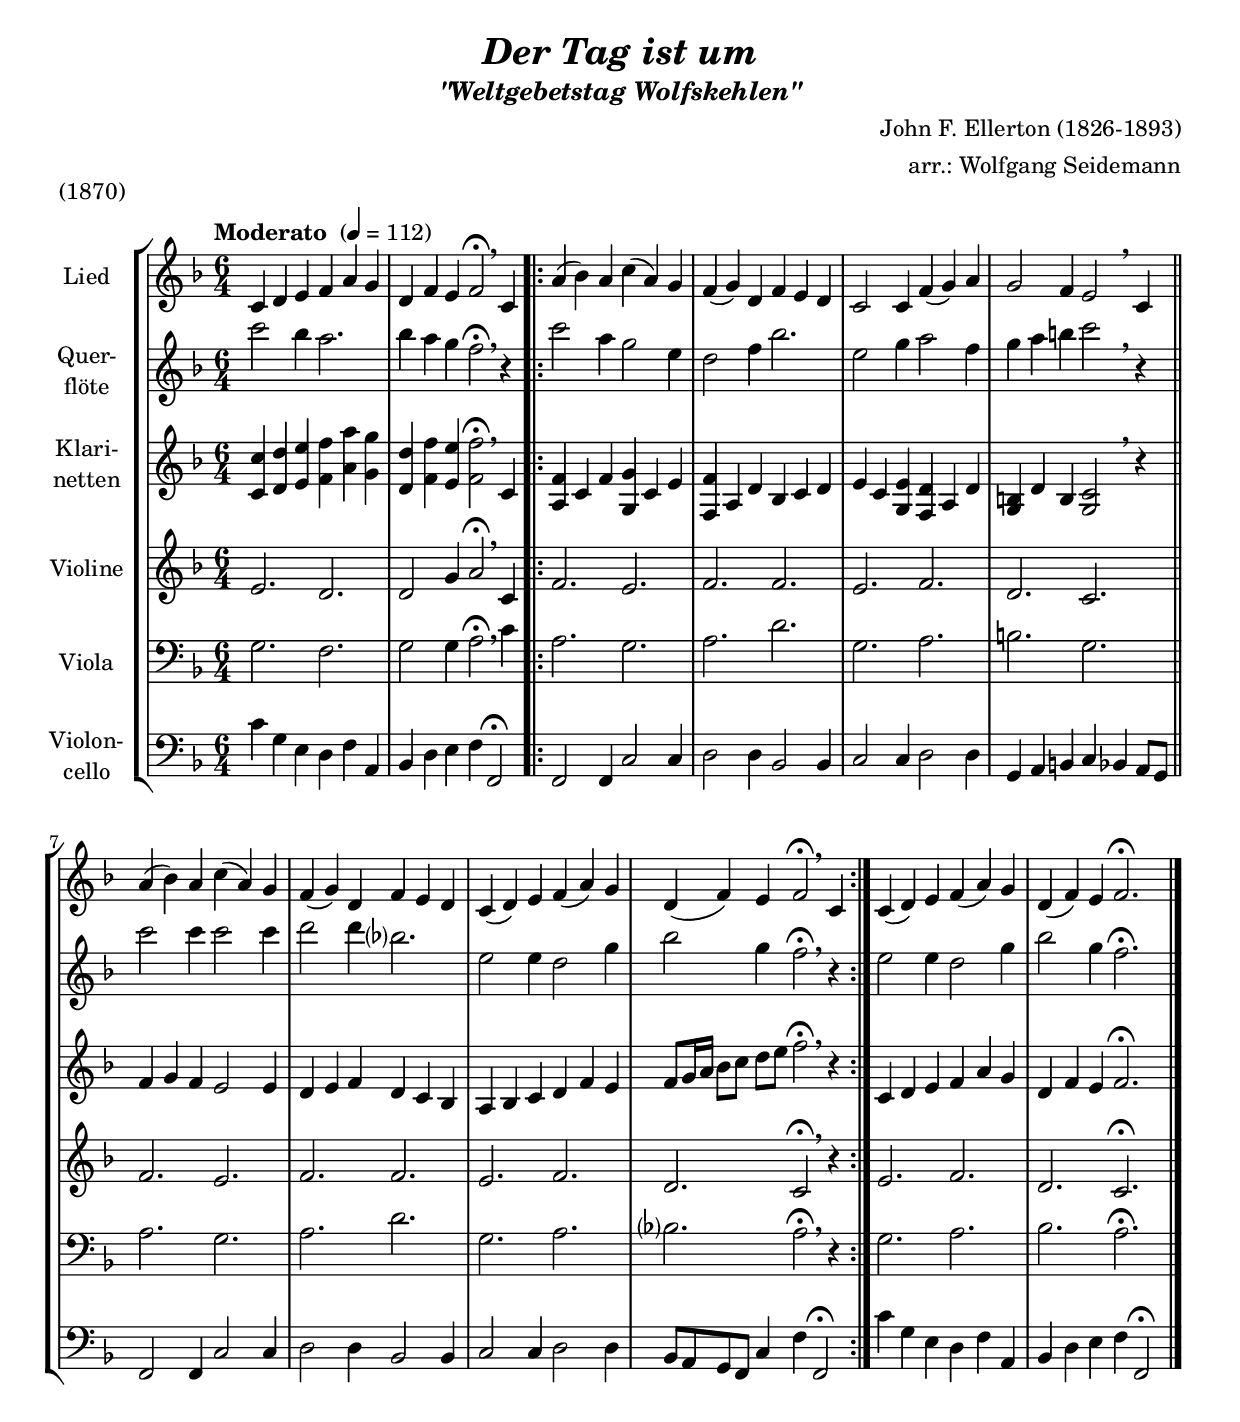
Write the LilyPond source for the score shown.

\version "2.18.2"
\include "deutsch.ly"
  
#(set-global-staff-size 20)

\header {
  title     = \markup \bold \italic "Der Tag ist um"
  subtitle  = \markup \italic "\"Weltgebetstag Wolfskehlen\""
  composer  = "John F. Ellerton (1826-1893)"
  arranger  = "arr.: Wolfgang Seidemann"
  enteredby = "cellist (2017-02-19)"
  piece     = "(1870)"
}

voiceconsts = {
  \key f \major
  \time 6/4
% \numericTimeSignature
  \compressFullBarRests
  % Set default beaming for all staves
%  \set Timing.beamExceptions = #'()
%  \set Timing.baseMoment     = #(ly:make-moment 1 4)
%  \set Timing.beatStructure  = #'(1 1 1)
  \tempo "Moderato " 4=112
}

mifl = "flute"
mist = "string ensemble 1"
mikl = "oboe"
%minstr = "accordion"
miba = "bassoon"
%miba = "electric bass (pick)"
%miba = "electric bass (finger)"
%milo = "drawbar organ"
milo = "harpsichord"
mihp = "orchestral harp"

ds = \mark \markup "D.S."

va = \relative c' {
  \voiceconsts
  \clef "treble"

  c4 d e f a g
  d f e f2\fermata \breathe c4
  
  \repeat volta 2 {
    a'( b) a c( a) g
    f( g) d f e d
    c2 c4 f( g) a

    g2 f4 e2 \breathe c4 \bar "||"
    a'( b) a c( a) g
    f( g) d f e d

    c( d) e f( a) g
    d( f) e f2\fermata \breathe c4
  }

  c( d) e f( a) g
  d( f) e f2.\fermata \bar "|."
}

vb = \relative c''' {
  \voiceconsts
  \clef "treble"

  c2 b4 a2.
  b4 a g f2\fermata \breathe r4
  
  \repeat volta 2 {
    c'2 a4 g2 e4
    d2 f4 b2.
    e,2 g4 a2 f4

    g a h c2 \breathe r4 \bar "||"
    c2 c4 c2 c4
    d2 d4 b?2.

    e,2 e4 d2 g4
    b2 g4 f2\fermata \breathe r4
  }

  e2 e4 d2 g4
  b2 g4 f2.\fermata \bar "|."
}

vc = \relative c' {
  \voiceconsts
  \clef "treble"

  <c c'>4 <d d'> <e e'> <f f'> <a a'> <g g'>
  <d d'> <f f'> <e e'> <f f'>2\fermata \breathe c4
  
  \repeat volta 2 {
    <a f'> c f <g, g'> c e
    <f, f'> a d b c d
    e c <g e'> <f d'> a d

    <g, h> d' h <g c>2 \breathe r4
    f' g f e2 e4
    d e f d c b

    a b c d f e
    f8 g16 a b8[ c] d e f2\fermata \breathe r4
  }

  c, d e f a g
  d f e f2.\fermata \bar "|."
}

vd = \relative c' {
  \voiceconsts
  \clef "treble"

  e2. d
  d2 g4 a2\fermata \breathe c,4

  \repeat volta 2 {
    f2. e
    f f
    e f
    
    d c \bar "||"
    f e
    f f
    
    e f
    d c2\fermata \breathe r4
  }

  e2. f
  d c\fermata \bar "|."
}

ve = \relative c' {
  \voiceconsts
  \clef "bass"

  g2. f
  g2 g4 a2\fermata \breathe c4
  
  \repeat volta 2 {
    a2. g
    a d
    g, a

    h g \bar "||"
    a g
    a d

    g, a
    b? a2\fermata \breathe r4
  }

  g2. a
  b a\fermata \bar "|."
}

vf = \relative c' {
  \voiceconsts
  \clef "bass"

  c4 g e d f a,
  b d e f f,2\fermata
  
  \repeat volta 2 {
    f2 f4 c'2 c4
    d2 d4
    b2 b4
    c2 c4 d2 d4

    g, a h c b a8 g \bar "||"
    f2 f4 c'2 c4
    d2 d4 b2 b4

    c2 c4 d2 d4
    b8 a g f c'4 f f,2\fermata
  }

  c''4 g e d f a,
  b d e f f,2\fermata \bar "|."
}


music = \new StaffGroup <<
      \new Staff {
	\set Staff.midiInstrument = \mist
	\set Staff.instrumentName = \markup \center-column { "Lied" }
	\transpose f f { \va }
      }

      \new Staff {
	\set Staff.midiInstrument = \mifl
	\set Staff.instrumentName = \markup \center-column { "Quer-" "flöte" }
	\transpose f f { \vb }
      }

      \new Staff {
	\set Staff.midiInstrument = \mikl
	\set Staff.instrumentName = \markup \center-column { "Klari-" "netten" }
	\transpose f f { \vc }
      }

      \new Staff {
	\set Staff.midiInstrument = \mist
	\set Staff.instrumentName = \markup \center-column { "Violine" }
	\transpose f f { \vd }
      }

      \new Staff {
	\set Staff.midiInstrument = \miba
	\set Staff.instrumentName = \markup \center-column { "Viola" }
	\transpose f f { \ve }
      }

      \new Staff {
	\set Staff.midiInstrument = \miba
	\set Staff.instrumentName = \markup \center-column { "Violon-" "cello" }
	\transpose f f { \vf }
      }
>>

\book {
  \score {
    \music
    \layout {}
  }

  \score {
    \unfoldRepeats \music

    \midi {
      \context {
        \Score
      }
    }
  }
}
